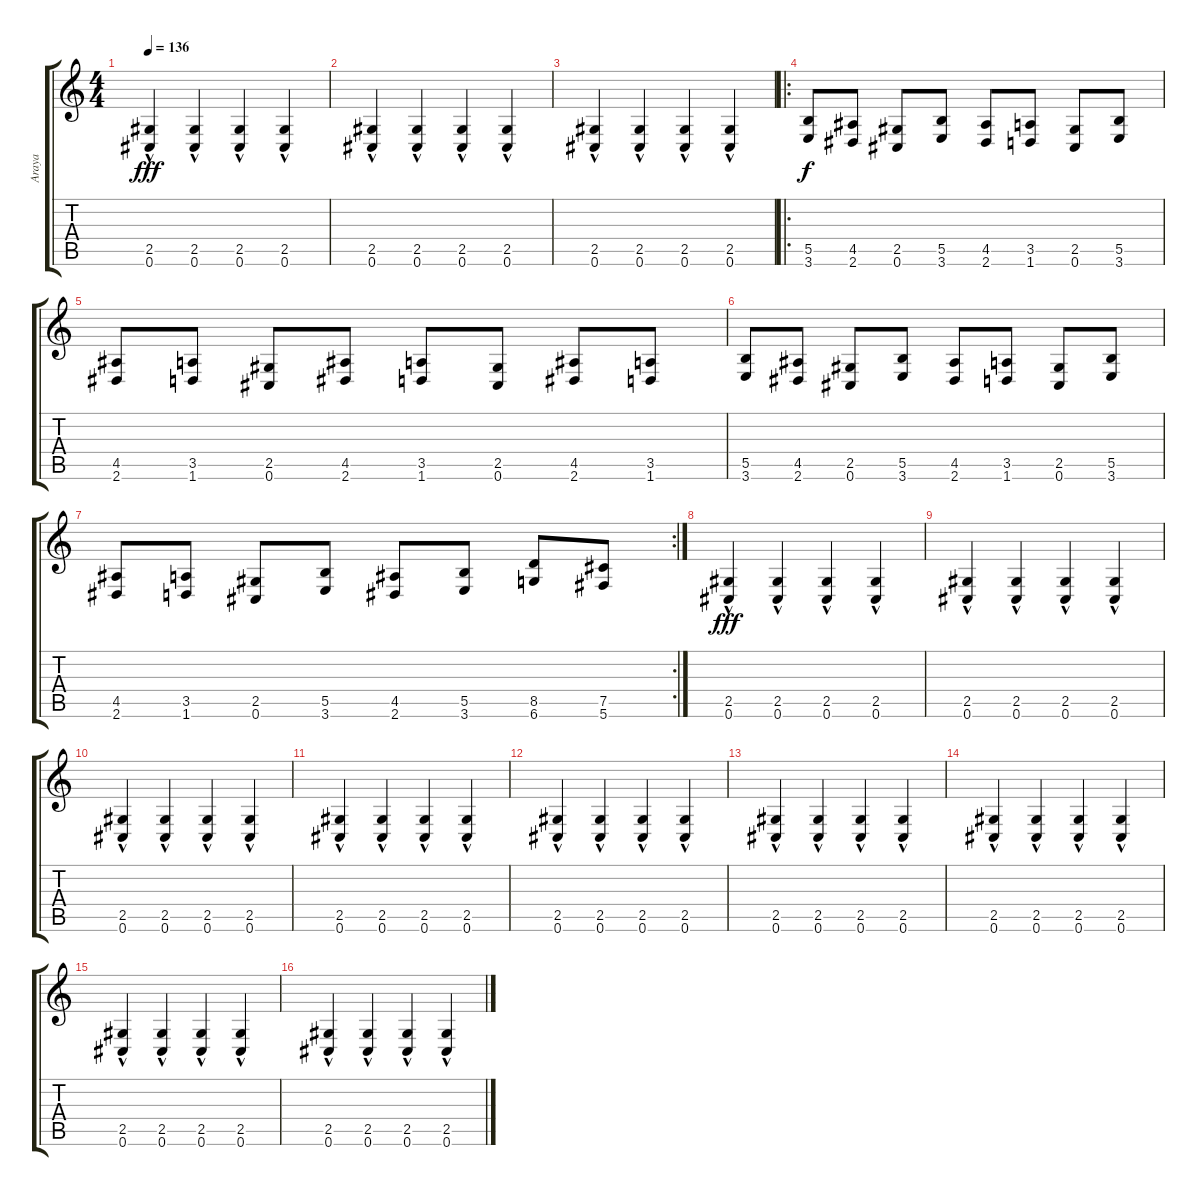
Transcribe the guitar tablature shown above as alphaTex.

\track ("Araya" "Araya") {instrument electricbassfinger}
\staff {score tabs}
\tuning (Db4 Ab3 E3 B2 Gb2 Db2) {hide}
\ts (4 4)
\tempo 136
\clef g2
\ks c
(2.5{hac} 0.6{hac}).4{dy fff} (2.5{hac} 0.6{hac}).4 (2.5{hac} 0.6{hac}).4 (2.5{hac} 0.6{hac}).4 |
(2.5{hac} 0.6{hac}).4 (2.5{hac} 0.6{hac}).4 (2.5{hac} 0.6{hac}).4 (2.5{hac} 0.6{hac}).4 |
(2.5{hac} 0.6{hac}).4 (2.5{hac} 0.6{hac}).4 (2.5{hac} 0.6{hac}).4 (2.5{hac} 0.6{hac}).4 |
\ro
(5.5 3.6).8{dy f} (4.5 2.6).8 (2.5 0.6).8 (5.5 3.6).8 (4.5 2.6).8 (3.5 1.6).8 (2.5 0.6).8 (5.5 3.6).8 |
(4.5 2.6).8 (3.5 1.6).8 (2.5 0.6).8 (4.5 2.6).8 (3.5 1.6).8 (2.5 0.6).8 (4.5 2.6).8 (3.5 1.6).8 |
(5.5 3.6).8 (4.5 2.6).8 (2.5 0.6).8 (5.5 3.6).8 (4.5 2.6).8 (3.5 1.6).8 (2.5 0.6).8 (5.5 3.6).8 |
\rc 2
(4.5 2.6).8 (3.5 1.6).8 (2.5 0.6).8 (5.5 3.6).8 (4.5 2.6).8 (5.5 3.6).8 (8.5 6.6).8 (7.5 5.6).8 |
(2.5{hac} 0.6{hac}).4{dy fff} (2.5{hac} 0.6{hac}).4 (2.5{hac} 0.6{hac}).4 (2.5{hac} 0.6{hac}).4 |
(2.5{hac} 0.6{hac}).4 (2.5{hac} 0.6{hac}).4 (2.5{hac} 0.6{hac}).4 (2.5{hac} 0.6{hac}).4 |
(2.5{hac} 0.6{hac}).4 (2.5{hac} 0.6{hac}).4 (2.5{hac} 0.6{hac}).4 (2.5{hac} 0.6{hac}).4 |
(2.5{hac} 0.6{hac}).4 (2.5{hac} 0.6{hac}).4 (2.5{hac} 0.6{hac}).4 (2.5{hac} 0.6{hac}).4 |
(2.5{hac} 0.6{hac}).4 (2.5{hac} 0.6{hac}).4 (2.5{hac} 0.6{hac}).4 (2.5{hac} 0.6{hac}).4 |
(2.5{hac} 0.6{hac}).4 (2.5{hac} 0.6{hac}).4 (2.5{hac} 0.6{hac}).4 (2.5{hac} 0.6{hac}).4 |
(2.5{hac} 0.6{hac}).4 (2.5{hac} 0.6{hac}).4 (2.5{hac} 0.6{hac}).4 (2.5{hac} 0.6{hac}).4 |
(2.5{hac} 0.6{hac}).4 (2.5{hac} 0.6{hac}).4 (2.5{hac} 0.6{hac}).4 (2.5{hac} 0.6{hac}).4 |
(2.5{hac} 0.6{hac}).4 (2.5{hac} 0.6{hac}).4 (2.5{hac} 0.6{hac}).4 (2.5{hac} 0.6{hac}).4
